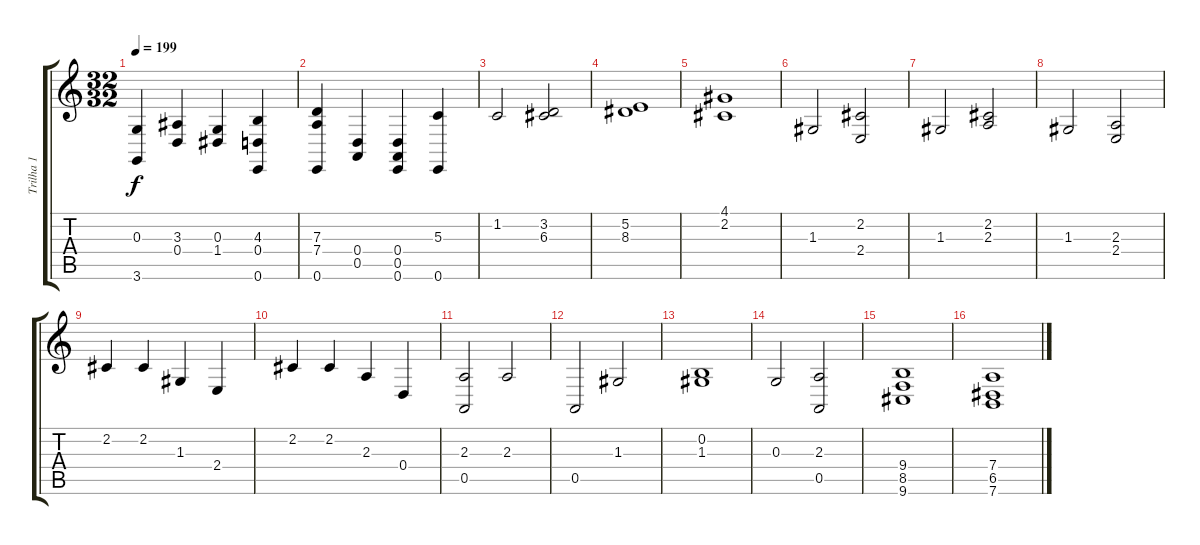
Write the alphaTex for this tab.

\track ("Trilha 1" "Trilha 1") {instrument viola}
\staff {score tabs}
\tuning (E4 B3 G3 D3 A2 E2) {hide}
\ts (32 32)
\tempo 199
\clef g2
\ks c
(0.3 3.6).4{dy f} (3.3 0.4).4 (0.3 1.4).4 (4.3 0.4 0.6).4 |
(7.3 7.4 0.6).4 (0.4 0.5).4 (0.4 0.5 0.6).4 (5.3 0.6).4 |
1.2.2 (3.2 6.3).2 |
(5.2 8.3).1 |
(4.1 2.2).1 |
1.3.2 (2.2 2.4).2 |
1.3.2 (2.2 2.3).2 |
1.3.2 (2.3 2.4).2 |
2.2.4 2.2.4 1.3.4 2.4.4 |
2.2.4 2.2.4 2.3.4 0.4.4 |
(2.3 0.5).2 2.3.2 |
0.5.2 1.3.2 |
(0.2 1.3).1 |
0.3.2 (2.3 0.5).2 |
(9.4 8.5 9.6).1 |
(7.4 6.5 7.6).1
